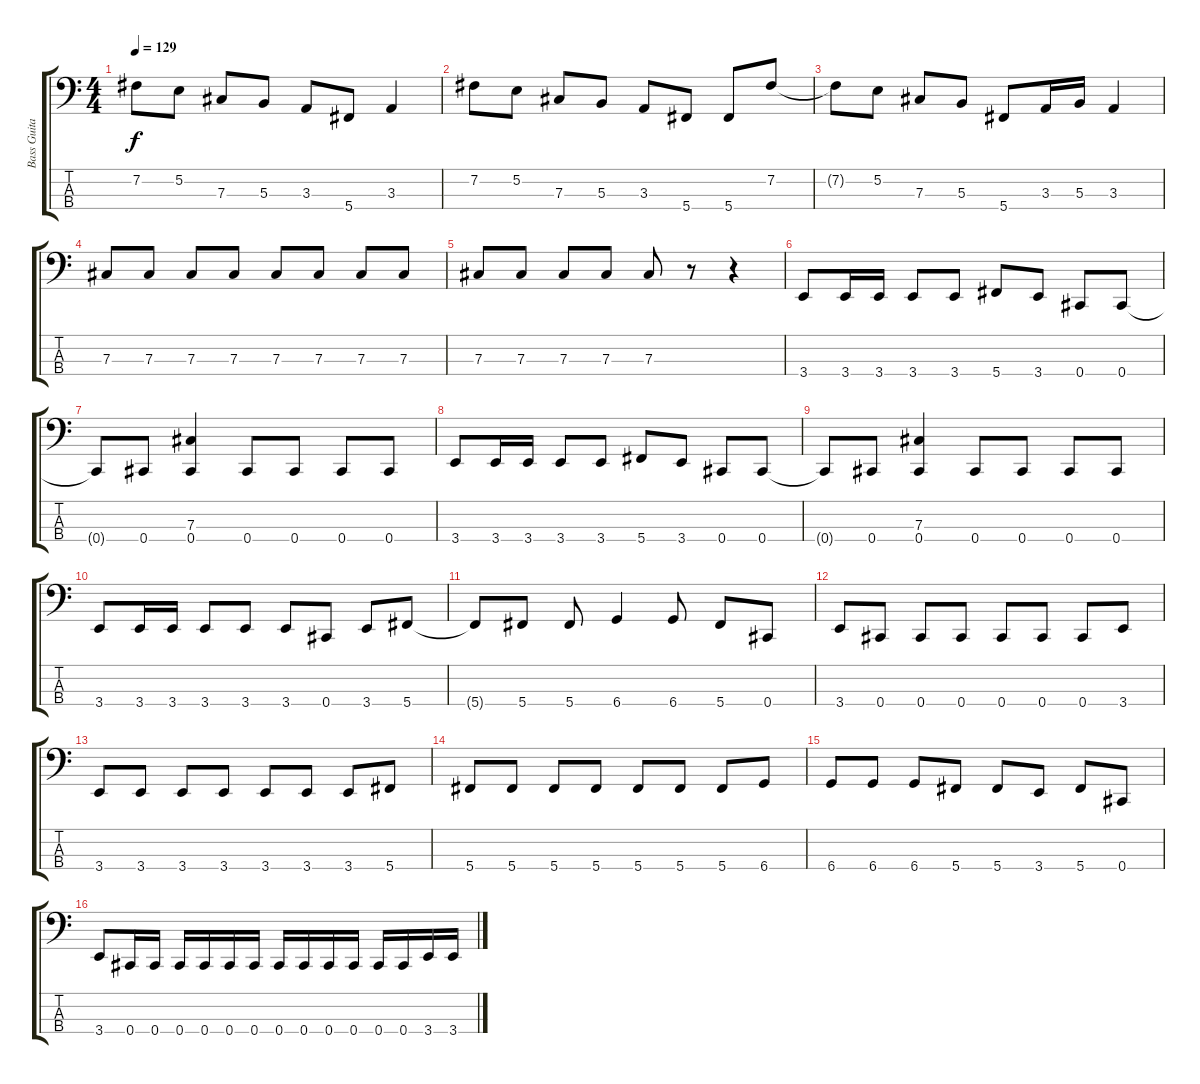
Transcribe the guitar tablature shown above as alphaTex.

\track ("Bass Guitar" "Bass Guita") {instrument electricbasspick}
\staff {score tabs}
\tuning (E2 B1 Gb1 Db1) {hide}
\ts (4 4)
\tempo 129
\clef f4
\ks c
7.2{t}.8{dy f} 5.2.8 7.3.8 5.3.8 3.3.8 5.4.8 3.3.4 |
7.2.8 5.2.8 7.3.8 5.3.8 3.3.8 5.4.8 5.4.8 7.2.8 |
7.2{t}.8 5.2.8 7.3.8 5.3.8 5.4.8 3.3.16 5.3.16 3.3.4 |
7.3.8 7.3.8 7.3.8 7.3.8 7.3.8 7.3.8 7.3.8 7.3.8 |
7.3.8 7.3.8 7.3.8 7.3.8 7.3.8 r.8 r.4 |
3.4.8 3.4.16 3.4.16 3.4.8 3.4.8 5.4.8 3.4.8 0.4.8 0.4.8 |
0.4{t}.8 0.4.8 (7.3 0.4).4 0.4.8 0.4.8 0.4.8 0.4.8 |
3.4.8 3.4.16 3.4.16 3.4.8 3.4.8 5.4.8 3.4.8 0.4.8 0.4.8 |
0.4{t}.8 0.4.8 (7.3 0.4).4 0.4.8 0.4.8 0.4.8 0.4.8 |
3.4.8 3.4.16 3.4.16 3.4.8 3.4.8 3.4.8 0.4.8 3.4.8 5.4.8 |
5.4{t}.8 5.4.8 5.4.8 6.4.4 6.4.8 5.4.8 0.4.8 |
3.4.8 0.4.8 0.4.8 0.4.8 0.4.8 0.4.8 0.4.8 3.4.8 |
3.4.8 3.4.8 3.4.8 3.4.8 3.4.8 3.4.8 3.4.8 5.4.8 |
5.4.8 5.4.8 5.4.8 5.4.8 5.4.8 5.4.8 5.4.8 6.4.8 |
6.4.8 6.4.8 6.4.8 5.4.8 5.4.8 3.4.8 5.4.8 0.4.8 |
3.4.8 0.4.16 0.4.16 0.4.16 0.4.16 0.4.16 0.4.16 0.4.16 0.4.16 0.4.16 0.4.16 0.4.16 0.4.16 3.4.16 3.4.16
